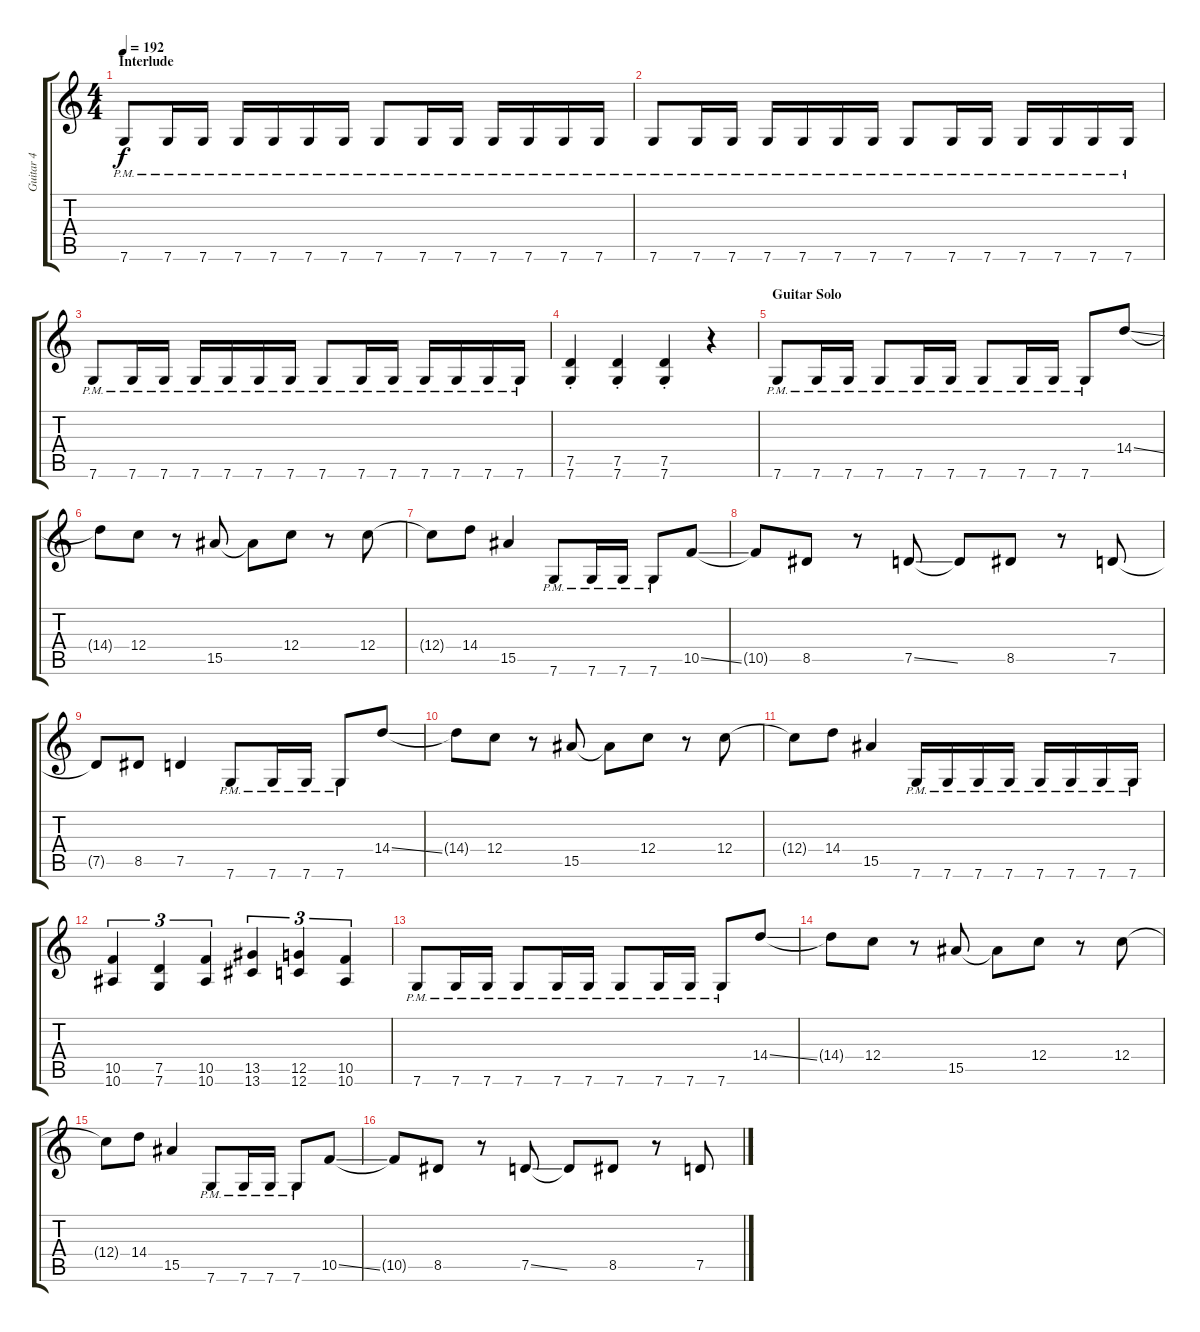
\track ("Guitar 4" "Guitar 4") {instrument distortionguitar}
\staff {score tabs}
\tuning (D4 A3 F3 C3 G2 C2) {hide}
\ts (4 4)
\section ("" "Interlude")
\tempo 192
\clef g2
\ks c
7.6{pm}.8{dy f} 7.6{pm}.16 7.6{pm}.16 7.6{pm}.16 7.6{pm}.16 7.6{pm}.16 7.6{pm}.16 7.6{pm}.8 7.6{pm}.16 7.6{pm}.16 7.6{pm}.16 7.6{pm}.16 7.6{pm}.16 7.6{pm}.16 |
7.6{pm}.8 7.6{pm}.16 7.6{pm}.16 7.6{pm}.16 7.6{pm}.16 7.6{pm}.16 7.6{pm}.16 7.6{pm}.8 7.6{pm}.16 7.6{pm}.16 7.6{pm}.16 7.6{pm}.16 7.6{pm}.16 7.6{pm}.16 |
7.6{pm}.8 7.6{pm}.16 7.6{pm}.16 7.6{pm}.16 7.6{pm}.16 7.6{pm}.16 7.6{pm}.16 7.6{pm}.8 7.6{pm}.16 7.6{pm}.16 7.6{pm}.16 7.6{pm}.16 7.6{pm}.16 7.6{pm}.16 |
(7.5{st} 7.6{st}).4 (7.5{st} 7.6{st}).4 (7.5{st} 7.6{st}).4 r.4 |
\section ("" "Guitar Solo")
7.6{pm}.8 7.6{pm}.16 7.6{pm}.16 7.6{pm}.8 7.6{pm}.16 7.6{pm}.16 7.6{pm}.8 7.6{pm}.16 7.6{pm}.16 7.6{pm}.8 14.4{ss}.8 |
14.4{t}.8 12.4.8 r.8 15.5.8 15.5{t}.8 12.4.8 r.8 12.4.8 |
12.4{t}.8 14.4.8 15.5.4 7.6{pm}.8 7.6{pm}.16 7.6{pm}.16 7.6{pm}.8 10.5{ss}.8 |
10.5{t}.8 8.5.8 r.8 7.5{ss}.8 7.5{t}.8 8.5.8 r.8 7.5.8 |
7.5{t}.8 8.5.8 7.5.4 7.6{pm}.8 7.6{pm}.16 7.6{pm}.16 7.6{pm}.8 14.4{ss}.8 |
14.4{t}.8 12.4.8 r.8 15.5.8 15.5{t}.8 12.4.8 r.8 12.4.8 |
12.4{t}.8 14.4.8 15.5.4 7.6{pm}.16 7.6{pm}.16 7.6{pm}.16 7.6{pm}.16 7.6{pm}.16 7.6{pm}.16 7.6{pm}.16 7.6{pm}.16 |
(10.5 10.6).4{tu (3 2)} (7.5 7.6).4{tu (3 2)} (10.5 10.6).4{tu (3 2)} (13.5 13.6).4{tu (3 2)} (12.5 12.6).4{tu (3 2)} (10.5 10.6).4{tu (3 2)} |
7.6{pm}.8 7.6{pm}.16 7.6{pm}.16 7.6{pm}.8 7.6{pm}.16 7.6{pm}.16 7.6{pm}.8 7.6{pm}.16 7.6{pm}.16 7.6{pm}.8 14.4{ss}.8 |
14.4{t}.8 12.4.8 r.8 15.5.8 15.5{t}.8 12.4.8 r.8 12.4.8 |
12.4{t}.8 14.4.8 15.5.4 7.6{pm}.8 7.6{pm}.16 7.6{pm}.16 7.6{pm}.8 10.5{ss}.8 |
10.5{t}.8 8.5.8 r.8 7.5{ss}.8 7.5{t}.8 8.5.8 r.8 7.5.8
